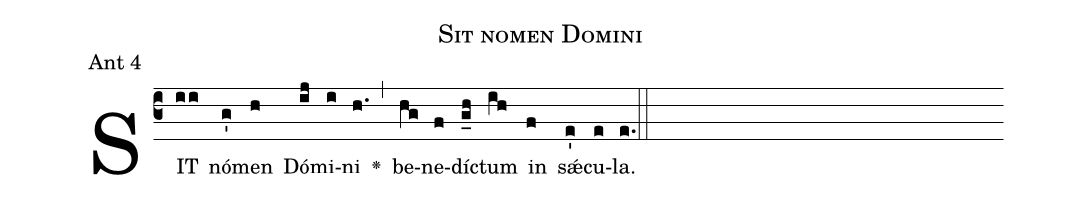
name: Sit nomen Domini;
office-part: Ant 4;
def-m1:}{\greseteolcustos{manual}{;
def-m2:\ifx\breakbeforeEuouae\undefined\else;
def-m3:\fi}	\ifx\noeuouae\undefined\def\noeuouae{F}\fi	\if\noeuouae F{;
def-m4:}\fi;
%%
% The syntax in this part is called gabc. Please refer to http://home.gna.org/gregorio/gabc/#basis

(c3) SIT(ii) nó(g')men(h) Dó(ij)mi(i)ni(h.) <v>\greheightstar</v>(,) be(hg)ne(f)díc(g_h)tum(ih) in(f) s<sp>'ae</sp>(e')cu(e[em1])la.(e.) (::[em2]z[em3])
E(i) u(i) o(j) u(i) a(h) e.(gh..) (::[em4])
